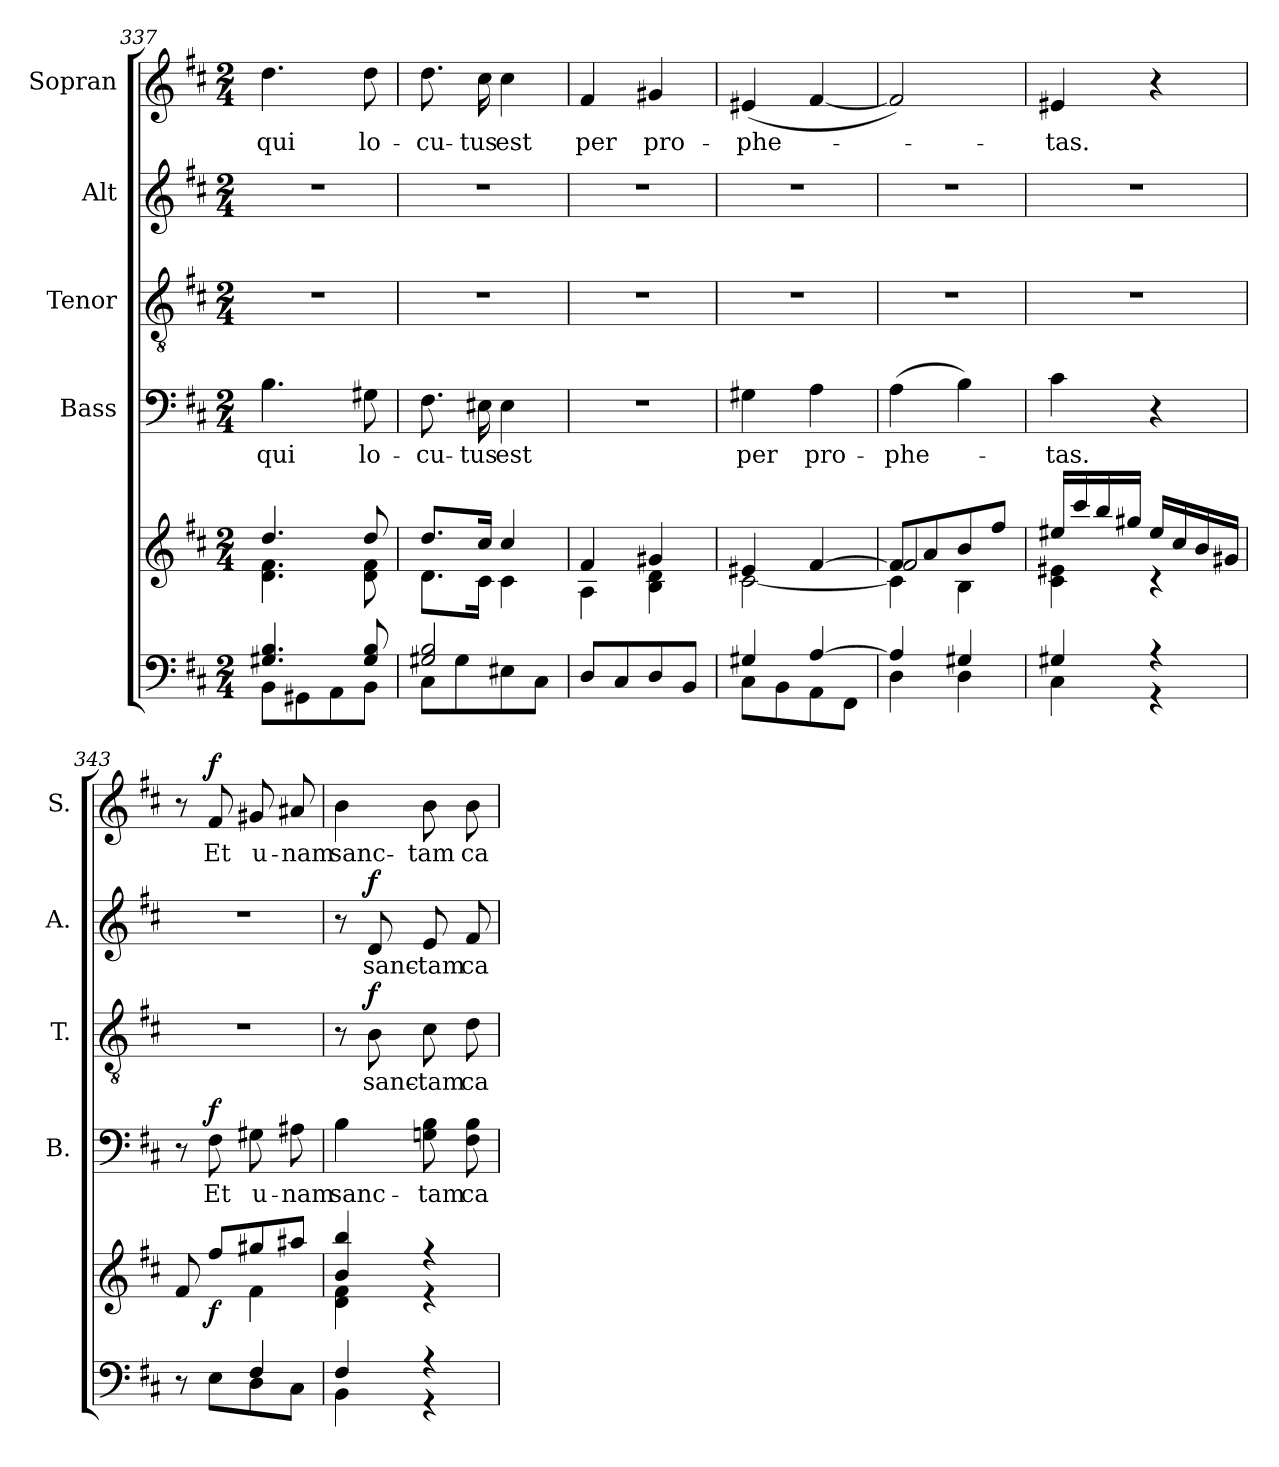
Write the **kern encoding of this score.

**kern	**kern	**dynam	**kern	**text	**dynam	**kern	**text	**dynam	**kern	**text	**dynam	**kern	**text	**dynam
*part5	*part5	*part5	*part4	*part4	*part4	*part3	*part3	*part3	*part2	*part2	*part2	*part1	*part1	*part1
*staff6	*staff5	*staff5/6	*staff4	*staff4	*staff4	*staff3	*staff3	*staff3	*staff2	*staff2	*staff2	*staff1	*staff1	*staff1
*	*	*	*I"Bass	*	*	*I"Tenor	*	*	*I"Alt	*	*	*I"Sopran	*	*
*	*	*	*I'B.	*	*	*I'T.	*	*	*I'A.	*	*	*I'S.	*	*
*clefF4	*clefG2	*	*clefF4	*	*	*clefGv2	*	*	*clefG2	*	*	*clefG2	*	*
*k[f#c#]	*k[f#c#]	*	*k[f#c#]	*	*	*k[f#c#]	*	*	*k[f#c#]	*	*	*k[f#c#]	*	*
*D:	*D:	*	*D:	*	*	*D:	*	*	*D:	*	*	*D:	*	*
*M2/4	*M2/4	*	*M2/4	*	*	*M2/4	*	*	*M2/4	*	*	*M2/4	*	*
=337	=337	=337	=337	=337	=337	=337	=337	=337	=337	=337	=337	=337	=337	=337
*^	*^	*	*	*	*	*	*	*	*	*	*	*	*	*
!	!	!	!	!	!	!LO:LY:b	!	!	!	!	!	!	!	!	!LO:LY:b	!
4.G#X/ 4.B/	8BB\L	4.dd/	4.d\ 4.f#\	.	4.B\	qui	.	2r	.	.	2r	.	.	4.dd\	qui	.
.	8GG#X\	.	.	.	.	.	.	.	.	.	.	.	.	.	.	.
.	8AA\	.	.	.	.	.	.	.	.	.	.	.	.	.	.	.
!	!	!	!	!	!	!LO:LY:b	!	!	!	!	!	!	!	!	!LO:LY:b	!
8G#/ 8B/	8BB\J	8dd/	8d\ 8f#\	.	8G#X\	lo-	.	.	.	.	.	.	.	8dd\	lo-	.
=338	=338	=338	=338	=338	=338	=338	=338	=338	=338	=338	=338	=338	=338	=338	=338	=338
!	!	!	!	!	!	!LO:LY:b	!	!	!	!	!	!	!	!	!LO:LY:b	!
2G#X/ 2B/	8C#\L	8.dd/L	8.d\L	.	8.F#\	-cu-	.	2r	.	.	2r	.	.	8.dd\	-cu-	.
.	8G#\	.	.	.	.	.	.	.	.	.	.	.	.	.	.	.
!	!	!	!	!	!	!LO:LY:b	!	!	!	!	!	!	!	!	!LO:LY:b	!
.	.	16cc#/Jk	16c#\Jk	.	16E#X\	-tus	.	.	.	.	.	.	.	16cc#\	-tus	.
!	!	!	!	!	!	!LO:LY:b	!	!	!	!	!	!	!	!	!LO:LY:b	!
.	8E#X\	4cc#/	4c#\	.	4E#\	est	.	.	.	.	.	.	.	4cc#\	est	.
.	8C#\J	.	.	.	.	.	.	.	.	.	.	.	.	.	.	.
=339	=339	=339	=339	=339	=339	=339	=339	=339	=339	=339	=339	=339	=339	=339	=339	=339
!	!	!	!	!	!	!	!	!	!	!	!	!	!	!	!LO:LY:b	!
*v	*v	*	*	*	*	*	*	*	*	*	*	*	*	*	*	*
8D/L	4f#/	4A\	.	2r	.	.	2r	.	.	2r	.	.	4f#/	per	.
8C#/	.	.	.	.	.	.	.	.	.	.	.	.	.	.	.
!	!	!	!	!	!	!	!	!	!	!	!	!	!	!LO:LY:b	!
8D/	4g#X/	4B\ 4d\	.	.	.	.	.	.	.	.	.	.	4g#X/	pro-	.
8BB/J	.	.	.	.	.	.	.	.	.	.	.	.	.	.	.
=340	=340	=340	=340	=340	=340	=340	=340	=340	=340	=340	=340	=340	=340	=340	=340
*^	*	*	*	*	*	*	*	*	*	*	*	*	*	*	*
!	!	!	!	!	!	!LO:LY:b	!	!	!	!	!	!	!	!	!LO:LY:b	!
4G#X/	8C#\L	4e#X/	[<2c#\	.	4G#X\	per	.	2r	.	.	2r	.	.	(<4e#X/	-phe-	.
.	8BB\	.	.	.	.	.	.	.	.	.	.	.	.	.	.	.
!	!	!	!	!	!	!LO:LY:b	!	!	!	!	!	!	!	!	!	!
[>4A/	8AA\	[>4f#/	.	.	4A\	pro-	.	.	.	.	.	.	.	[4f#/	.	.
.	8FF#\J	.	.	.	.	.	.	.	.	.	.	.	.	.	.	.
=341	=341	=341	=341	=341	=341	=341	=341	=341	=341	=341	=341	=341	=341	=341	=341	=341
*	*	*	*^	*	*	*	*	*	*	*	*	*	*	*	*	*
!	!	!	!	!	!	!	!LO:LY:b	!	!	!	!	!	!	!	!	!	!
4A/]	4D\	8f#/L]	4c#\]	2f#/	.	(>4A\	-phe-	.	2r	.	.	2r	.	.	2f#/])	.	.
.	.	8a/	.	.	.	.	.	.	.	.	.	.	.	.	.	.	.
4G#X/	4D\	8b/	4B\	.	.	4B\)	.	.	.	.	.	.	.	.	.	.	.
.	.	8ff#/J	.	.	.	.	.	.	.	.	.	.	.	.	.	.	.
*	*	*	*v	*v	*	*	*	*	*	*	*	*	*	*	*	*	*
!!LO:PB:g=z
=342	=342	=342	=342	=342	=342	=342	=342	=342	=342	=342	=342	=342	=342	=342	=342	=342
!	!	!	!	!	!	!LO:LY:b	!	!	!	!	!	!	!	!	!LO:LY:b	!
4G#X/	4C#\	16ee#X/LL	4c#\ 4e#X\	.	4c#\	-tas.	.	2r	.	.	2r	.	.	4e#X/	-tas.	.
.	.	16ccc#/	.	.	.	.	.	.	.	.	.	.	.	.	.	.
.	.	16bb/	.	.	.	.	.	.	.	.	.	.	.	.	.	.
.	.	16gg#X/JJ	.	.	.	.	.	.	.	.	.	.	.	.	.	.
4r	4r	16ee#/LL	4rc	.	4r	.	.	.	.	.	.	.	.	4r	.	.
.	.	16cc#/	.	.	.	.	.	.	.	.	.	.	.	.	.	.
.	.	16b/	.	.	.	.	.	.	.	.	.	.	.	.	.	.
.	.	16g#X/JJ	.	.	.	.	.	.	.	.	.	.	.	.	.	.
=343	=343	=343	=343	=343	=343	=343	=343	=343	=343	=343	=343	=343	=343	=343	=343	=343
4ryy	8r	8f#/	4ryy	.	8r	.	.	2r	.	.	2r	.	.	8r	.	.
!	!	!	!	!LO:DY:b	!	!LO:LY:b	!LO:DY:a	!	!	!	!	!	!	!	!LO:LY:b	!LO:DY:a
.	8E\L	8ff#/L	.	f	8F#\	Et	f	.	.	.	.	.	.	8f#/	Et	f
!	!	!	!	!	!	!LO:LY:b	!	!	!	!	!	!	!	!	!LO:LY:b	!
4F#/	8D\	8gg#X/	4f#\	.	8G#X\	u-	.	.	.	.	.	.	.	8g#X/	u-	.
!	!	!	!	!	!	!LO:LY:b	!	!	!	!	!	!	!	!	!LO:LY:b	!
.	8C#\J	8aa#X/J	.	.	8A#X\	-nam	.	.	.	.	.	.	.	8a#X/	-nam	.
=344	=344	=344	=344	=344	=344	=344	=344	=344	=344	=344	=344	=344	=344	=344	=344	=344
!	!	!	!	!	!	!LO:LY:b	!	!	!	!	!	!	!	!	!LO:LY:b	!
4F#/	4BB\	4b/ 4bb/	4d\ 4f#\	.	4B\	sanc-	.	8r	.	.	8r	.	.	4b\	sanc-	.
!	!	!	!	!	!	!	!	!	!LO:LY:b	!LO:DY:a	!	!LO:LY:b	!LO:DY:a	!	!	!
.	.	.	.	.	.	.	.	8B\	sanc-	f	8d/	sanc-	f	.	.	.
!	!	!	!	!	!	!LO:LY:b	!	!	!LO:LY:b	!	!	!LO:LY:b	!	!	!LO:LY:b	!
4r	4r	4r	4r	.	8Gn\ 8B\	-tam	.	8c#\	-tam	.	8e/	-tam	.	8b\	-tam	.
!	!	!	!	!	!	!LO:LY:b	!	!	!LO:LY:b	!	!	!LO:LY:b	!	!	!LO:LY:b	!
.	.	.	.	.	8F#\ 8B\	ca-	.	8d\	ca-	.	8f#/	ca-	.	8b\	ca-	.
*v	*v	*	*	*	*	*	*	*	*	*	*	*	*	*	*	*
*	*v	*v	*	*	*	*	*	*	*	*	*	*	*	*	*
=	=	=	=	=	=	=	=	=	=	=	=	=	=	=
*-	*-	*-	*-	*-	*-	*-	*-	*-	*-	*-	*-	*-	*-	*-
